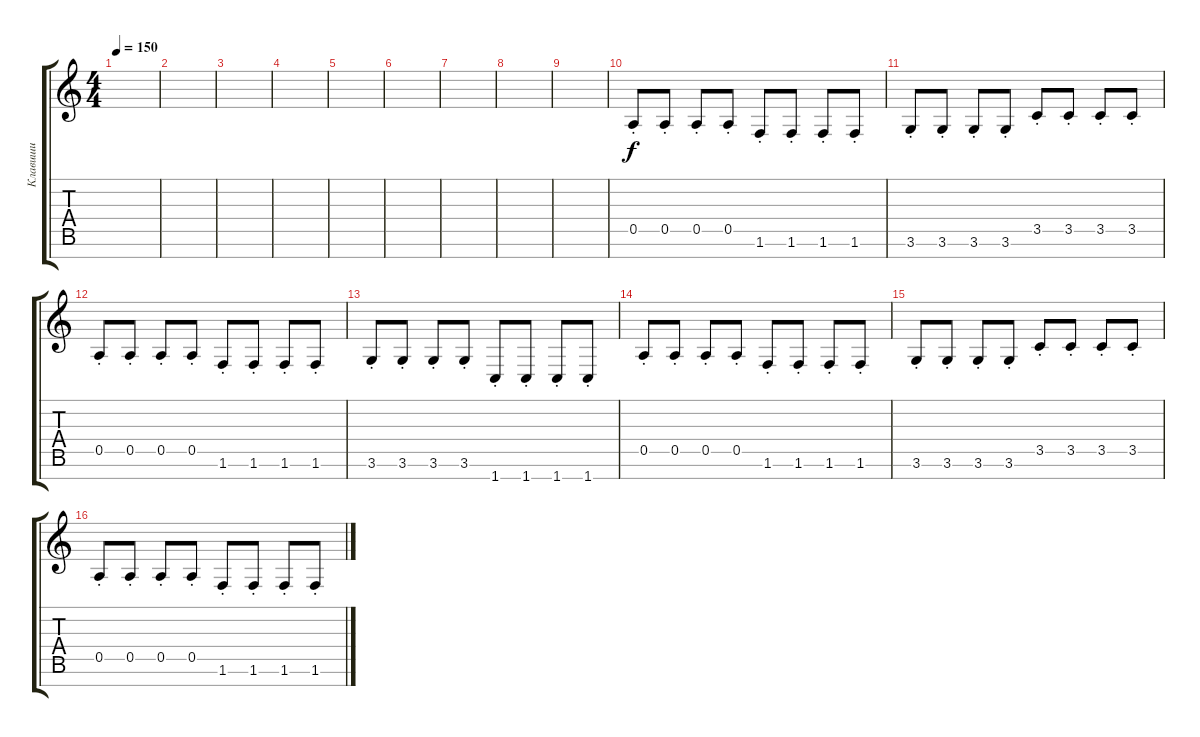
\track ("Клавиши" "Клавиши") {instrument synthbass1}
\staff {score tabs}
\tuning (E4 B3 G3 D3 A2 E2 B1) {hide}
\ts (4 4)
\tempo 150
\clef g2
\ks c
|
|
|
|
|
|
|
|
|
0.5{st}.8 0.5{st}.8 0.5{st}.8 0.5{st}.8 1.6{st}.8 1.6{st}.8 1.6{st}.8 1.6{st}.8 |
3.6{st}.8 3.6{st}.8 3.6{st}.8 3.6{st}.8 3.5{st}.8 3.5{st}.8 3.5{st}.8 3.5{st}.8 |
0.5{st}.8 0.5{st}.8 0.5{st}.8 0.5{st}.8 1.6{st}.8 1.6{st}.8 1.6{st}.8 1.6{st}.8 |
3.6{st}.8 3.6{st}.8 3.6{st}.8 3.6{st}.8 1.7{st}.8 1.7{st}.8 1.7{st}.8 1.7{st}.8 |
0.5{st}.8 0.5{st}.8 0.5{st}.8 0.5{st}.8 1.6{st}.8 1.6{st}.8 1.6{st}.8 1.6{st}.8 |
3.6{st}.8 3.6{st}.8 3.6{st}.8 3.6{st}.8 3.5{st}.8 3.5{st}.8 3.5{st}.8 3.5{st}.8 |
0.5{st}.8 0.5{st}.8 0.5{st}.8 0.5{st}.8 1.6{st}.8 1.6{st}.8 1.6{st}.8 1.6{st}.8
